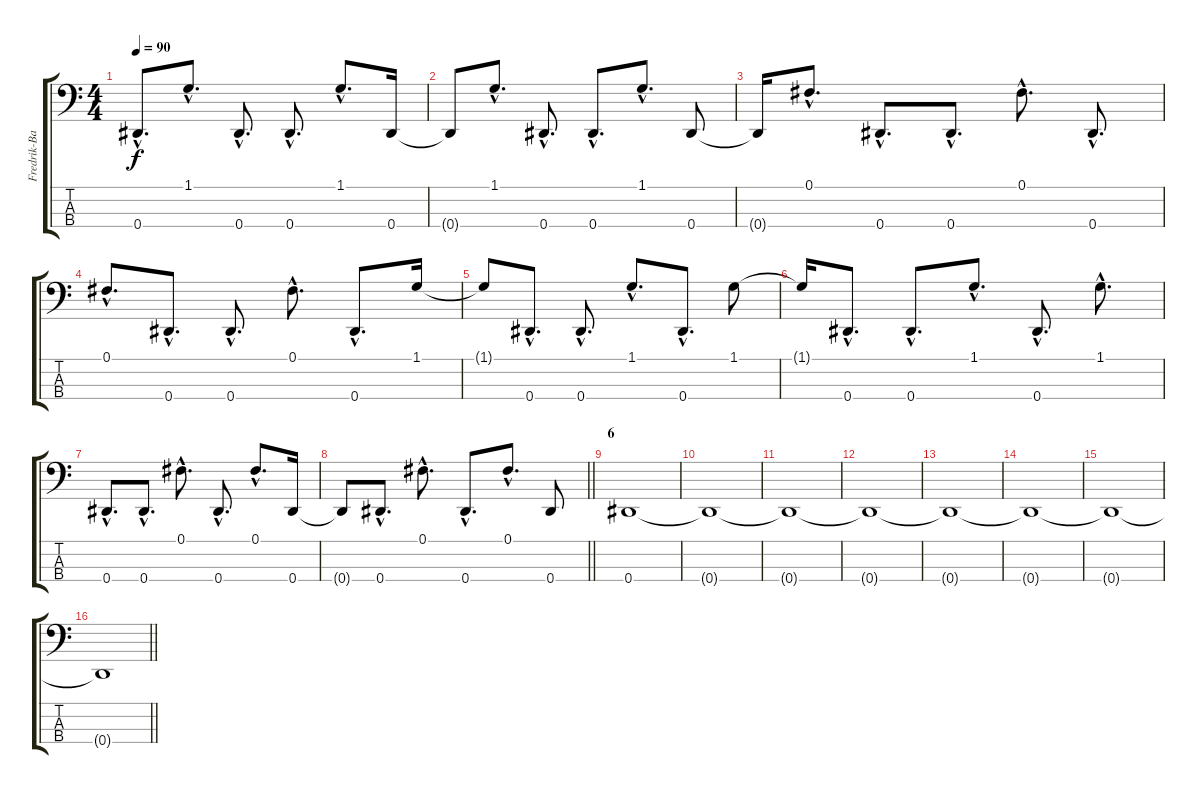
\track ("Fredrik-Bass" "Fredrik-Ba") {instrument electricbasspick}
\staff {score tabs}
\tuning (Gb2 Db2 Ab1 Eb1) {hide}
\ts (4 4)
\section ("" "")
\tempo 90
\clef f4
\ks c
0.4{hac}.8{d dy f} 1.1{hac}.8{d} 0.4{hac}.8{d} 0.4{hac}.8{d} 1.1{hac}.8{d} 0.4.16 |
0.4{t}.8 1.1{hac}.8{d} 0.4{hac}.8{d} 0.4{hac}.8{d} 1.1{hac}.8{d} 0.4.8 |
0.4{t}.16 0.1{hac}.8{d} 0.4{hac}.8{d} 0.4{hac}.8{d} 0.1{hac}.8{d} 0.4{hac}.8{d} |
0.1{hac}.8{d} 0.4{hac}.8{d} 0.4{hac}.8{d} 0.1{hac}.8{d} 0.4{hac}.8{d} 1.1.16 |
1.1{t}.8 0.4{hac}.8{d} 0.4{hac}.8{d} 1.1{hac}.8{d} 0.4{hac}.8{d} 1.1.8 |
1.1{t}.16 0.4{hac}.8{d} 0.4{hac}.8{d} 1.1{hac}.8{d} 0.4{hac}.8{d} 1.1{hac}.8{d} |
0.4{hac}.8{d} 0.4{hac}.8{d} 0.1{hac}.8{d} 0.4{hac}.8{d} 0.1{hac}.8{d} 0.4.16 |
\barLineRight lightlight
0.4{t}.8 0.4{hac}.8{d} 0.1{hac}.8{d} 0.4{hac}.8{d} 0.1{hac}.8{d} 0.4.8 |
\section ("" "6")
0.4.1 |
0.4{t}.1 |
0.4{t}.1 |
0.4{t}.1 |
0.4{t}.1 |
0.4{t}.1 |
0.4{t}.1 |
\barLineRight lightlight
0.4{t}.1
